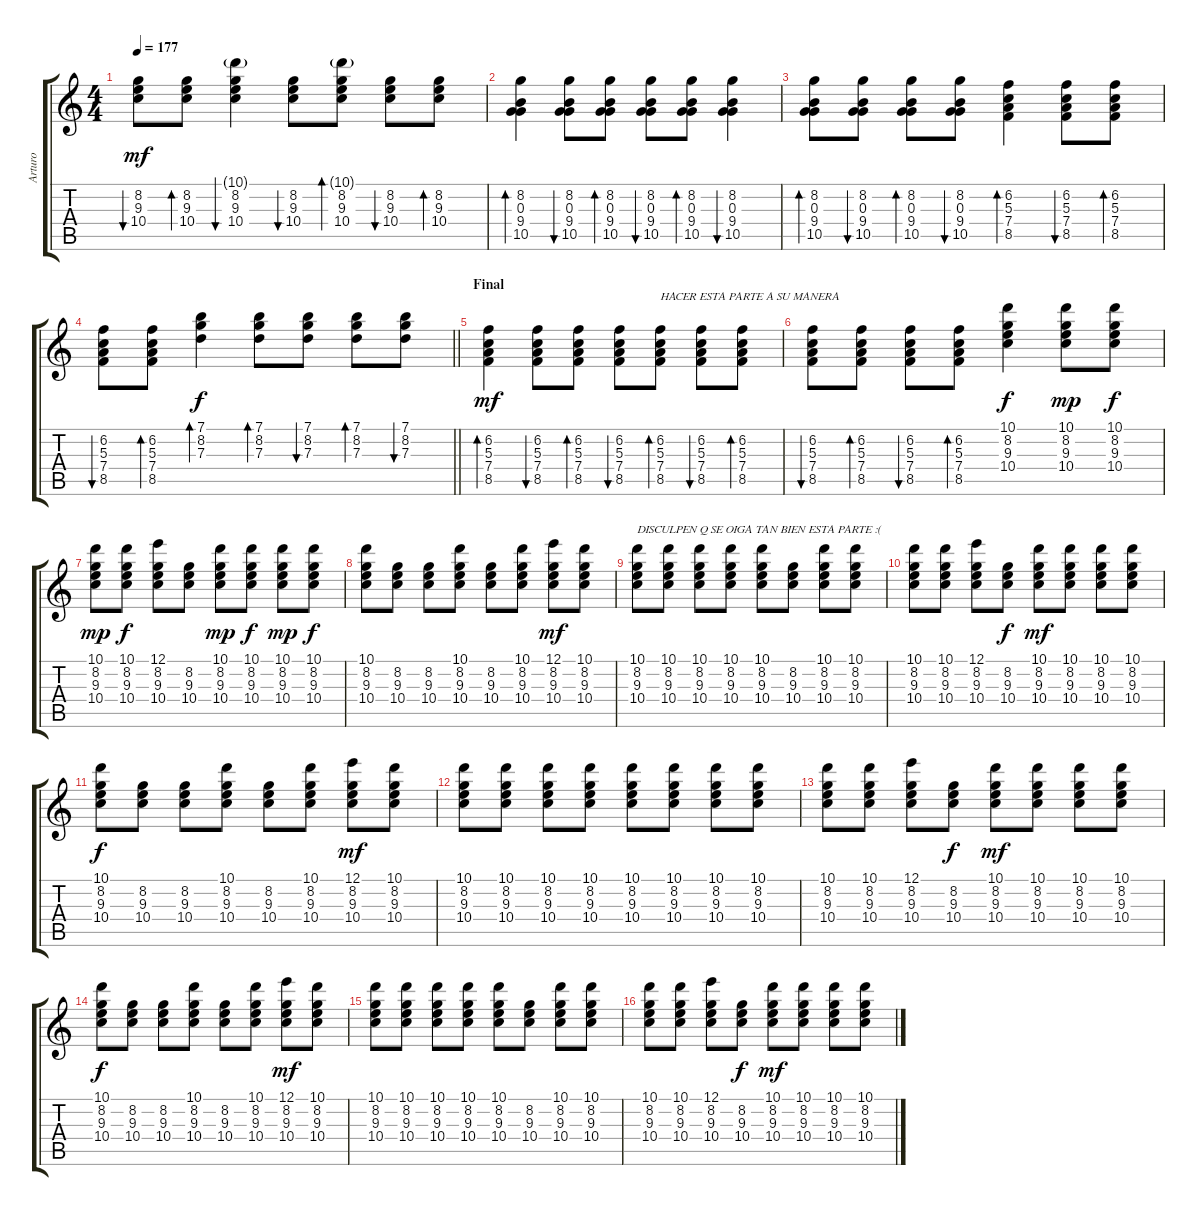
\track ("Arturo" "Arturo") {instrument acousticguitarsteel}
\staff {score tabs}
\tuning (E4 B3 G3 D3 A2 E2) {hide}
\ts (4 4)
\tempo 177
\clef g2
\ks c
(8.2 9.3 10.4).8{bu 30 dy mf} (8.2 9.3 10.4).8{bd 30} (10.1{g} 8.2 9.3 10.4).4{bu 30} (8.2 9.3 10.4).8{bu 30} (10.1{g} 8.2 9.3 10.4).8{bd 30} (8.2 9.3 10.4).8{bu 30} (8.2 9.3 10.4).8{bd 30} |
(8.2 0.3 9.4 10.5).4{bd 30} (8.2 0.3 9.4 10.5).8{bu 30} (8.2 0.3 9.4 10.5).8{bd 30} (8.2 0.3 9.4 10.5).8{bu 30} (8.2 0.3 9.4 10.5).8{bd 30} (8.2 0.3 9.4 10.5).4{bu 30} |
(8.2 0.3 9.4 10.5).8{bd 30} (8.2 0.3 9.4 10.5).8{bu 30} (8.2 0.3 9.4 10.5).8{bd 30} (8.2 0.3 9.4 10.5).8{bu 30} (6.2 5.3 7.4 8.5).4{bd 30} (6.2 5.3 7.4 8.5).8{bu 30} (6.2 5.3 7.4 8.5).8{bd 30} |
\barLineRight lightlight
(6.2 5.3 7.4 8.5).8{bu 30} (6.2 5.3 7.4 8.5).8{bd 30} (7.1 8.2 7.3).4{bd 30 dy f} (7.1 8.2 7.3).8{bd 30} (7.1 8.2 7.3).8{bu 30} (7.1 8.2 7.3).8{bd 30} (7.1 8.2 7.3).8{bu 30} |
\section ("" "Final")
(6.2 5.3 7.4 8.5).4{bd 30 dy mf beam Down} (6.2 5.3 7.4 8.5).8{bu 30} (6.2 5.3 7.4 8.5).8{bd 30} (6.2 5.3 7.4 8.5).8{bu 30} (6.2 5.3 7.4 8.5).8{bd 30 txt "HACER ESTA PARTE A SU MANERA"} (6.2 5.3 7.4 8.5).8{bu 30} (6.2 5.3 7.4 8.5).8{bd 30} |
(6.2 5.3 7.4 8.5).8{bu 30} (6.2 5.3 7.4 8.5).8{bd 30} (6.2 5.3 7.4 8.5).8{bu 30} (6.2 5.3 7.4 8.5).8{bd 30} (10.1 8.2 9.3 10.4).4{dy f} (10.1 8.2 9.3 10.4).8{dy mp} (10.1 8.2 9.3 10.4).8{dy f} |
(10.1 8.2 9.3 10.4).8{dy mp} (10.1 8.2 9.3 10.4).8{dy f} (12.1 8.2 9.3 10.4).8 (8.2 9.3 10.4).8 (10.1 8.2 9.3 10.4).8{dy mp} (10.1 8.2 9.3 10.4).8{dy f} (10.1 8.2 9.3 10.4).8{dy mp} (10.1 8.2 9.3 10.4).8{dy f} |
(10.1 8.2 9.3 10.4).8 (8.2 9.3 10.4).8 (8.2 9.3 10.4).8 (10.1 8.2 9.3 10.4).8 (8.2 9.3 10.4).8 (10.1 8.2 9.3 10.4).8 (12.1 8.2 9.3 10.4).8{dy mf} (10.1 8.2 9.3 10.4).8 |
(10.1 8.2 9.3 10.4).8{txt "DISCULPEN Q SE OIGA TAN BIEN ESTA PARTE :("} (10.1 8.2 9.3 10.4).8 (10.1 8.2 9.3 10.4).8 (10.1 8.2 9.3 10.4).8 (10.1 8.2 9.3 10.4).8 (8.2 9.3 10.4).8 (10.1 8.2 9.3 10.4).8 (10.1 8.2 9.3 10.4).8 |
(10.1 8.2 9.3 10.4).8 (10.1 8.2 9.3 10.4).8 (12.1 8.2 9.3 10.4).8 (8.2 9.3 10.4).8{dy f} (10.1 8.2 9.3 10.4).8{dy mf} (10.1 8.2 9.3 10.4).8 (10.1 8.2 9.3 10.4).8 (10.1 8.2 9.3 10.4).8 |
(10.1 8.2 9.3 10.4).8{dy f} (8.2 9.3 10.4).8 (8.2 9.3 10.4).8 (10.1 8.2 9.3 10.4).8 (8.2 9.3 10.4).8 (10.1 8.2 9.3 10.4).8 (12.1 8.2 9.3 10.4).8{dy mf} (10.1 8.2 9.3 10.4).8 |
(10.1 8.2 9.3 10.4).8 (10.1 8.2 9.3 10.4).8 (10.1 8.2 9.3 10.4).8 (10.1 8.2 9.3 10.4).8 (10.1 8.2 9.3 10.4).8 (10.1 8.2 9.3 10.4).8 (10.1 8.2 9.3 10.4).8 (10.1 8.2 9.3 10.4).8 |
(10.1 8.2 9.3 10.4).8 (10.1 8.2 9.3 10.4).8 (12.1 8.2 9.3 10.4).8 (8.2 9.3 10.4).8{dy f} (10.1 8.2 9.3 10.4).8{dy mf} (10.1 8.2 9.3 10.4).8 (10.1 8.2 9.3 10.4).8 (10.1 8.2 9.3 10.4).8 |
(10.1 8.2 9.3 10.4).8{dy f} (8.2 9.3 10.4).8 (8.2 9.3 10.4).8 (10.1 8.2 9.3 10.4).8 (8.2 9.3 10.4).8 (10.1 8.2 9.3 10.4).8 (12.1 8.2 9.3 10.4).8{dy mf} (10.1 8.2 9.3 10.4).8 |
(10.1 8.2 9.3 10.4).8 (10.1 8.2 9.3 10.4).8 (10.1 8.2 9.3 10.4).8 (10.1 8.2 9.3 10.4).8 (10.1 8.2 9.3 10.4).8 (8.2 9.3 10.4).8 (10.1 8.2 9.3 10.4).8 (10.1 8.2 9.3 10.4).8 |
(10.1 8.2 9.3 10.4).8 (10.1 8.2 9.3 10.4).8 (12.1 8.2 9.3 10.4).8 (8.2 9.3 10.4).8{dy f} (10.1 8.2 9.3 10.4).8{dy mf} (10.1 8.2 9.3 10.4).8 (10.1 8.2 9.3 10.4).8 (10.1 8.2 9.3 10.4).8
